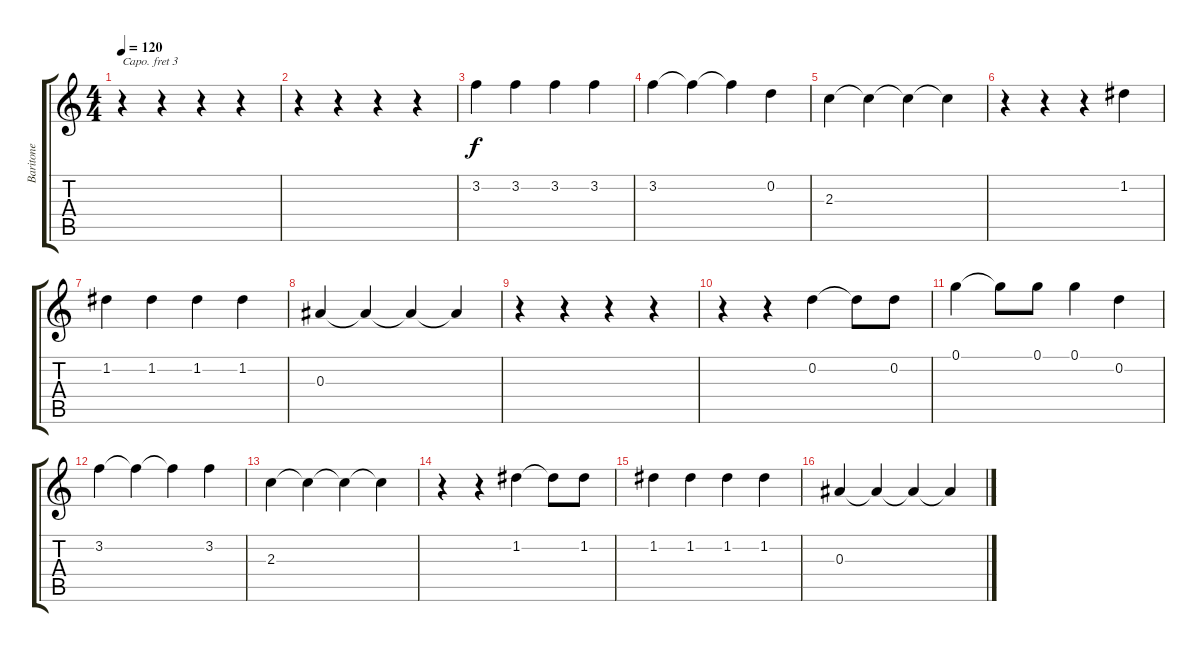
\track ("Baritone" "Baritone") {instrument acousticguitarsteel}
\staff {score tabs}
\capo 3
\tuning (E4 B3 G3 D3 A2 E2) {hide}
\ts (4 4)
\tempo 120
\clef g2
\ks c
r.4{dy f} r.4 r.4 r.4 |
r.4 r.4 r.4 r.4 |
3.2.4 3.2.4 3.2.4 3.2.4 |
3.2.4 3.2{t}.4 3.2{t}.4 0.2.4 |
2.3.4 2.3{t}.4 2.3{t}.4 2.3{t}.4 |
r.4 r.4 r.4 1.2.4 |
1.2.4 1.2.4 1.2.4 1.2.4 |
0.3.4 0.3{t}.4 0.3{t}.4 0.3{t}.4 |
r.4 r.4 r.4 r.4 |
r.4 r.4 0.2.4 0.2{t}.8 0.2.8 |
0.1.4 0.1{t}.8 0.1.8 0.1.4 0.2.4 |
3.2.4 3.2{t}.4 3.2{t}.4 3.2.4 |
2.3.4 2.3{t}.4 2.3{t}.4 2.3{t}.4 |
r.4 r.4 1.2.4 1.2{t}.8 1.2.8 |
1.2.4 1.2.4 1.2.4 1.2.4 |
0.3.4 0.3{t}.4 0.3{t}.4 0.3{t}.4
